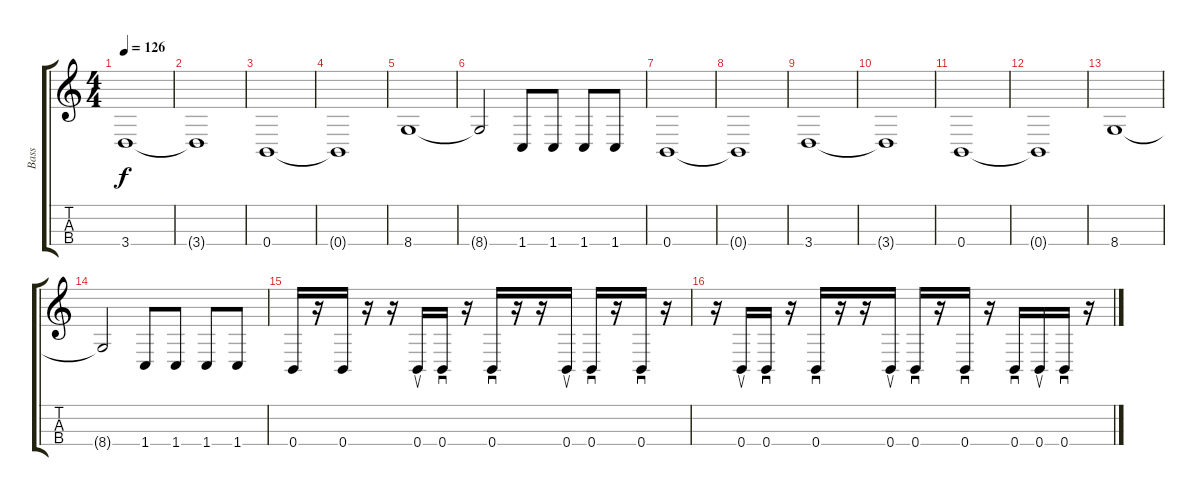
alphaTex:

\track ("Bass" "Bass") {instrument electricbassfinger}
\staff {score tabs}
\tuning (E3 B2 Gb2 B1) {hide}
\ts (4 4)
\tempo 126
\clef g2
\ks c
3.4.1{dy f} |
3.4{t}.1 |
0.4.1 |
0.4{t}.1 |
8.4.1 |
8.4{t}.2 1.4.8 1.4.8 1.4.8 1.4.8 |
0.4.1 |
0.4{t}.1 |
3.4.1 |
3.4{t}.1 |
0.4.1 |
0.4{t}.1 |
8.4.1 |
8.4{t}.2 1.4.8 1.4.8 1.4.8 1.4.8 |
0.4.16 r.16 0.4.16 r.16 r.16 0.4.16{su} 0.4.16{sd} r.16 0.4.16{sd} r.16 r.16 0.4.16{su} 0.4.16{sd} r.16 0.4.16{sd} r.16 |
r.16 0.4.16{su} 0.4.16{sd} r.16 0.4.16{sd} r.16 r.16 0.4.16{su} 0.4.16{sd} r.16 0.4.16{sd} r.16 0.4.16{sd} 0.4.16{su} 0.4.16{sd} r.16
